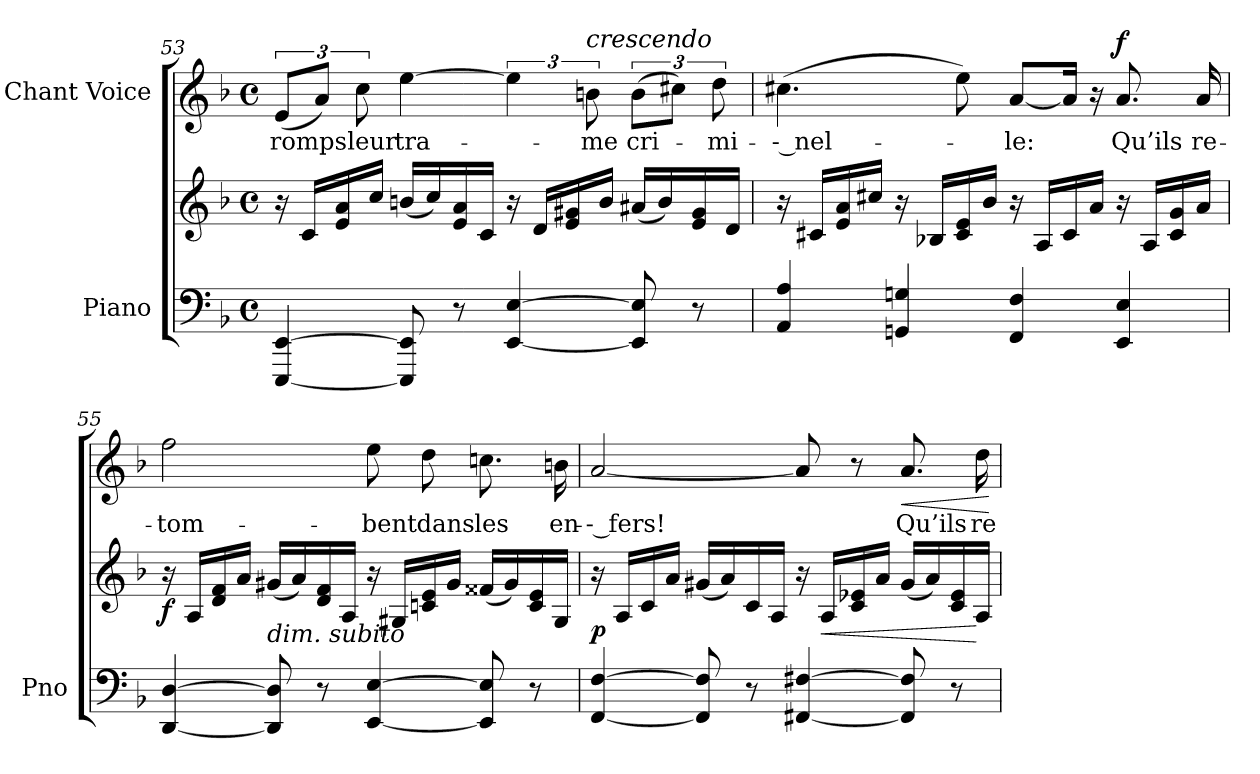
**kern	**kern	**dynam	**kern	**text	**dynam
*part2	*part2	*part2	*part1	*part1	*part1
*staff3	*staff2	*staff2/3	*staff1	*staff1	*staff1
*I"Piano	*	*	*I"Chant Voice	*	*
*I'Pno	*	*	*	*	*
!!LO:PB:g=z
*clefF4	*clefG2	*	*clefG2	*	*
*k[b-]	*k[b-]	*	*k[b-]	*	*
*M4/4	*M4/4	*	*M4/4	*	*
*met(c)	*met(c)	*	*met(c)	*	*
=53	=53	=53	=53	=53	=53
!	!	!	!	!LO:LY:b	!
[4EEE/ [4EE/	16r	.	(12e/L	romps	.
.	16c/LL	.	.	.	.
.	.	.	12a/J)	.	.
.	16e/ 16a/	.	.	.	.
!	!	!	!	!LO:LY:b	!
.	.	.	12cc\	leur	.
.	16cc/JJ	.	.	.	.
!	!	!	!	!LO:LY:b	!
8EEE/] 8EE/]	(16bn/LL	.	[4ee\	tra-	.
.	16cc/)	.	.	.	.
8r	16e/ 16a/	.	.	.	.
.	16c/JJ	.	.	.	.
[4EE/ [4E/	16r	.	6ee\]	.	.
.	16d/LL	.	.	.	.
.	16e/ 16g#X/	.	.	.	.
!	!	!	!LO:TX:a:i:t=crescendo	!	!
!	!	!	!	!LO:LY:b	!
.	.	.	12bn\	-me	.
.	16b/JJ	.	.	.	.
!	!	!	!	!LO:LY:b	!
8EE/] 8E/]	(16a#X/LL	.	(12b\L	cri-	.
.	16b/)	.	.	.	.
.	.	.	12cc#X\J)	.	.
8r	16e/ 16g#/	.	.	.	.
!	!	!	!	!LO:LY:b	!
.	.	.	12dd\	-mi-	.
.	16d/JJ	.	.	.	.
!!LO:LB:g=z
=54	=54	=54	=54	=54	=54
!	!	!	!	!LO:LY:b	!
4AA/ 4A/	16r	.	(4.cc#X\	-- nel-	.
.	16c#X/LL	.	.	.	.
.	16e/ 16a/	.	.	.	.
.	16cc#X/JJ	.	.	.	.
4GGn/ 4Gn/	16r	.	.	.	.
.	16B-X/LL	.	.	.	.
.	16c#/ 16e/	.	8ee\)	.	.
.	16b-/JJ	.	.	.	.
!	!	!	!	!LO:LY:b	!
4FF/ 4F/	16r	.	[8a/L	-le:	.
.	16A/LL	.	.	.	.
.	16c#/	.	16a/Jk]	.	.
.	16a/JJ	.	16r	.	.
!	!	!	!	!LO:LY:b	!LO:DY:a
4EE/ 4E/	16r	.	8.a/	Qu’ils	f
.	16A/LL	.	.	.	.
.	16c#/ 16g/	.	.	.	.
!	!	!	!	!LO:LY:b	!
.	16a/JJ	.	16a/	re-	.
!!LO:LB:g=z
=55	=55	=55	=55	=55	=55
!	!	!LO:DY:b	!	!LO:LY:b	!
[4DD/ [4D/	16r	f	2ff\	-tom-	.
.	16A/LL	.	.	.	.
.	16d/ 16f/	.	.	.	.
.	16a/JJ	.	.	.	.
!	!LO:TX:b:i:t=dim. subito	!	!	!	!
8DD/] 8D/]	(16g#X/LL	.	.	.	.
.	16a/)	.	.	.	.
8r	16d/ 16f/	.	.	.	.
.	16A/JJ	.	.	.	.
!	!	!	!	!LO:LY:b	!
[4EE/ [4E/	16r	.	8ee\	-bent	.
.	16G#X/LL	.	.	.	.
!	!	!	!	!LO:LY:b	!
.	16cn/ 16e/	.	8dd\	dans	.
.	16g#/JJ	.	.	.	.
!	!	!	!	!LO:LY:b	!
8EE/] 8E/]	(16f##X/LL	.	8.ccn\	les	.
.	16g#/)	.	.	.	.
8r	16c/ 16e/	.	.	.	.
!	!	!	!	!LO:LY:b	!
.	16G#/JJ	.	16bn\	en-	.
!!LO:LB:g=z
=56	=56	=56	=56	=56	=56
!	!	!LO:DY:b	!	!LO:LY:b	!
[4FF/ [4F/	16r	p	[2a/	-- fers!	.
.	16A/LL	.	.	.	.
.	16c/	.	.	.	.
.	16a/JJ	.	.	.	.
8FF/] 8F/]	(16g#X/LL	.	.	.	.
.	16a/)	.	.	.	.
8r	16c/	.	.	.	.
.	16A/JJ	.	.	.	.
[4FF#X/ [4F#X/	16r	.	8a/]	.	.
!	!	!LO:HP:b	!	!	!
.	16A/LL	<	.	.	.
.	16c/ 16e-X/	.	8r	.	.
.	16a/JJ	.	.	.	.
!	!	!	!	!LO:LY:b	!LO:HP:b
8FF#/] 8F#/]	(16g#/LL	.	8.a/	Qu’ils	<
.	16a/)	.	.	.	.
8r	16c/ 16e-/	.	.	.	.
!	!	!	!	!LO:LY:b	!
.	16A/JJ	[	16dd\	re-	.
.	.	.	.	.	[
=	=	=	=	=	=
*-	*-	*-	*-	*-	*-
